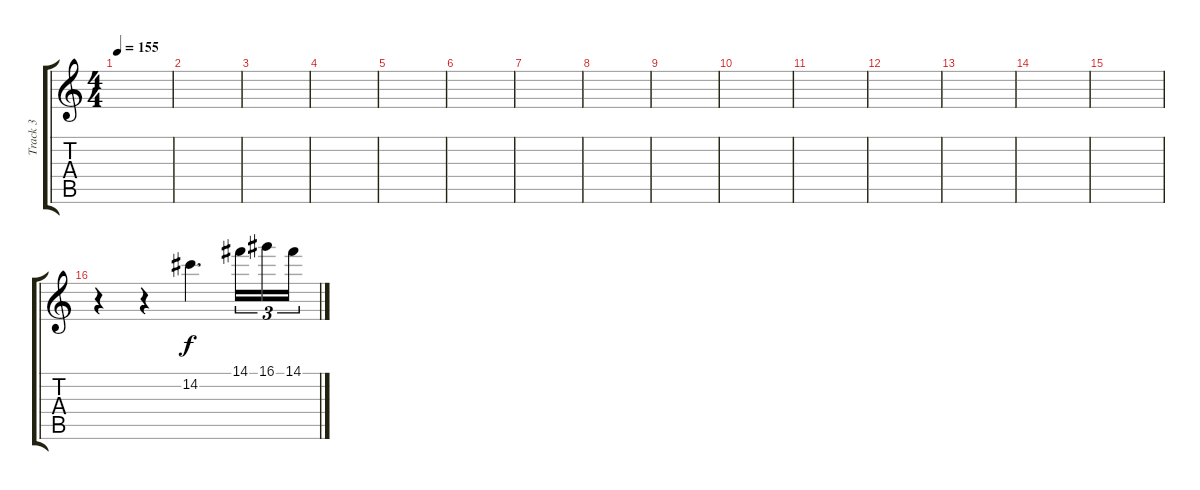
\track ("Track 3" "Track 3") {instrument overdrivenguitar}
\staff {score tabs}
\tuning (E4 B3 G3 D3 A2 E2) {hide}
\ts (4 4)
\tempo 155
\clef g2
\ks c
|
|
|
|
|
|
|
|
|
|
|
|
|
|
|
r.4{volume 16 instrument distortionguitar} r.4 14.2.4{d} 14.1.16{tu (3 2)} 16.1.16{tu (3 2)} 14.1.16{tu (3 2)}
